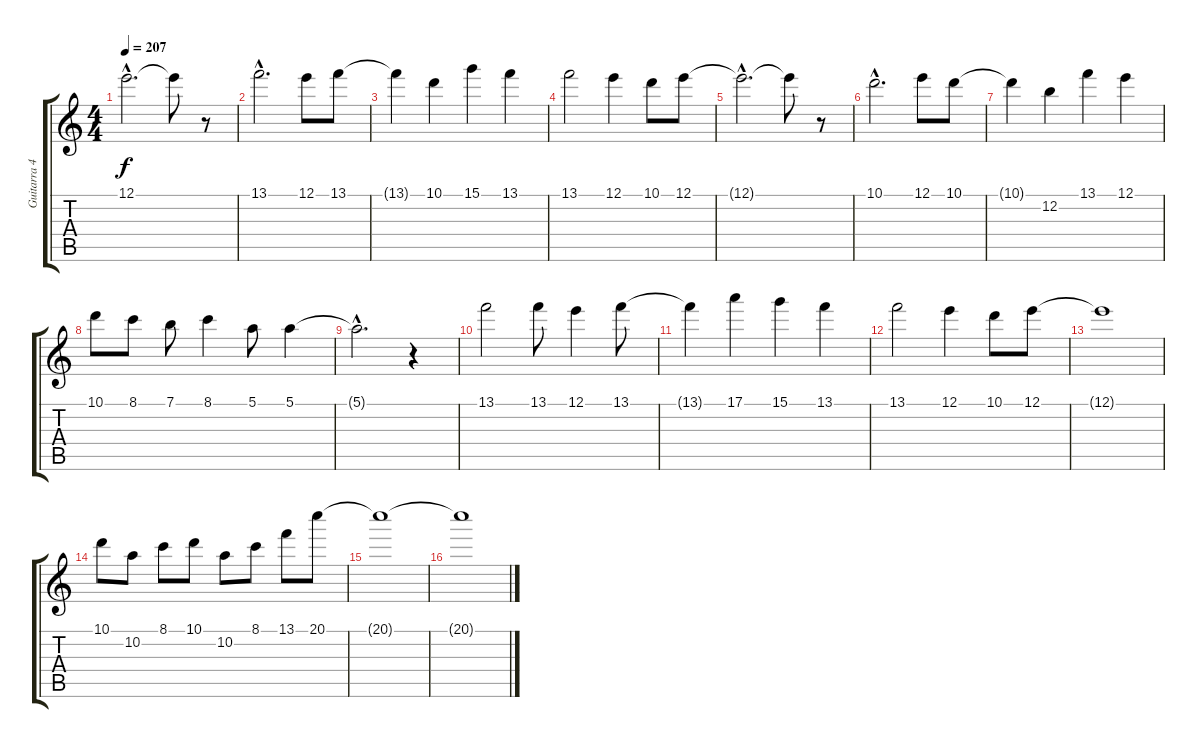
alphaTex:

\track ("Guitarra 4" "Guitarra 4") {instrument overdrivenguitar}
\staff {score tabs}
\tuning (E4 B3 G3 D3 A2 E2) {hide}
\ts (4 4)
\tempo 207
\clef g2
\ks c
12.1{hac t}.2{d dy f} 12.1{t}.8 r.8 |
13.1{hac}.2{d} 12.1.8 13.1.8 |
13.1{t}.4 10.1.4 15.1.4 13.1.4 |
13.1.2 12.1.4 10.1.8 12.1.8 |
12.1{hac t}.2{d} 12.1{t}.8 r.8 |
10.1{hac}.2{d} 12.1.8 10.1.8 |
10.1{t}.4 12.2.4 13.1.4 12.1.4 |
10.1.8 8.1.8 7.1.8 8.1.4 5.1.8 5.1.4 |
5.1{hac t}.2{d} r.4 |
13.1.2 13.1.8 12.1.4 13.1.8 |
13.1{t}.4 17.1.4 15.1.4 13.1.4 |
13.1.2 12.1.4 10.1.8 12.1.8 |
12.1{t}.1 |
10.1.8 10.2.8 8.1.8 10.1.8 10.2.8 8.1.8 13.1.8 20.1.8 |
20.1{t}.1 |
20.1{t}.1
